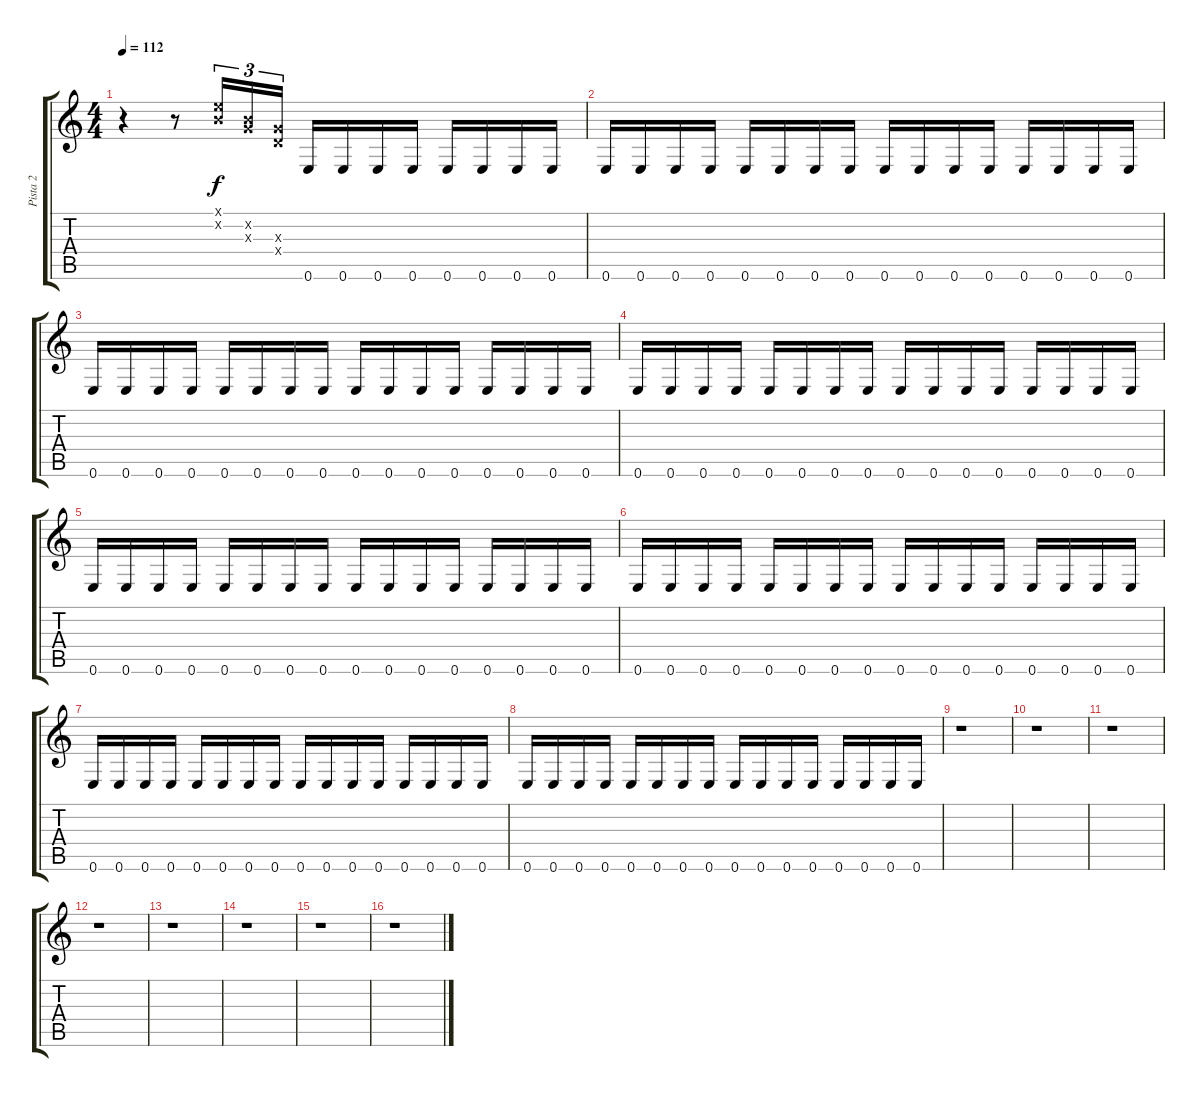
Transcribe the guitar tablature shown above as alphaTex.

\track ("Pista 2" "Pista 2") {instrument overdrivenguitar}
\staff {score tabs}
\tuning (E4 B3 G3 D3 A2 E2) {hide}
\ts (4 4)
\tempo 112
\clef g2
\ks c
r.4{dy f instrument overdrivenguitar} r.8 (0.1{x} 0.2{x}).16{tu (3 2)} (0.2{x} 0.3{x}).16{tu (3 2)} (0.3{x} 0.4{x}).16{tu (3 2)} 0.6.16 0.6.16 0.6.16 0.6.16 0.6.16 0.6.16 0.6.16 0.6.16 |
0.6.16 0.6.16 0.6.16 0.6.16 0.6.16 0.6.16 0.6.16 0.6.16 0.6.16 0.6.16 0.6.16 0.6.16 0.6.16 0.6.16 0.6.16 0.6.16 |
0.6.16 0.6.16 0.6.16 0.6.16 0.6.16 0.6.16 0.6.16 0.6.16 0.6.16 0.6.16 0.6.16 0.6.16 0.6.16 0.6.16 0.6.16 0.6.16 |
0.6.16 0.6.16 0.6.16 0.6.16 0.6.16 0.6.16 0.6.16 0.6.16 0.6.16 0.6.16 0.6.16 0.6.16 0.6.16 0.6.16 0.6.16 0.6.16 |
0.6.16 0.6.16 0.6.16 0.6.16 0.6.16 0.6.16 0.6.16 0.6.16 0.6.16 0.6.16 0.6.16 0.6.16 0.6.16 0.6.16 0.6.16 0.6.16 |
0.6.16 0.6.16 0.6.16 0.6.16 0.6.16 0.6.16 0.6.16 0.6.16 0.6.16 0.6.16 0.6.16 0.6.16 0.6.16 0.6.16 0.6.16 0.6.16 |
0.6.16 0.6.16 0.6.16 0.6.16 0.6.16 0.6.16 0.6.16 0.6.16 0.6.16 0.6.16 0.6.16 0.6.16 0.6.16 0.6.16 0.6.16 0.6.16 |
0.6.16 0.6.16 0.6.16 0.6.16 0.6.16 0.6.16 0.6.16 0.6.16 0.6.16 0.6.16 0.6.16 0.6.16 0.6.16 0.6.16 0.6.16 0.6.16 |
r.1 |
r.1 |
r.1 |
r.1 |
r.1 |
r.1 |
r.1 |
r.1
